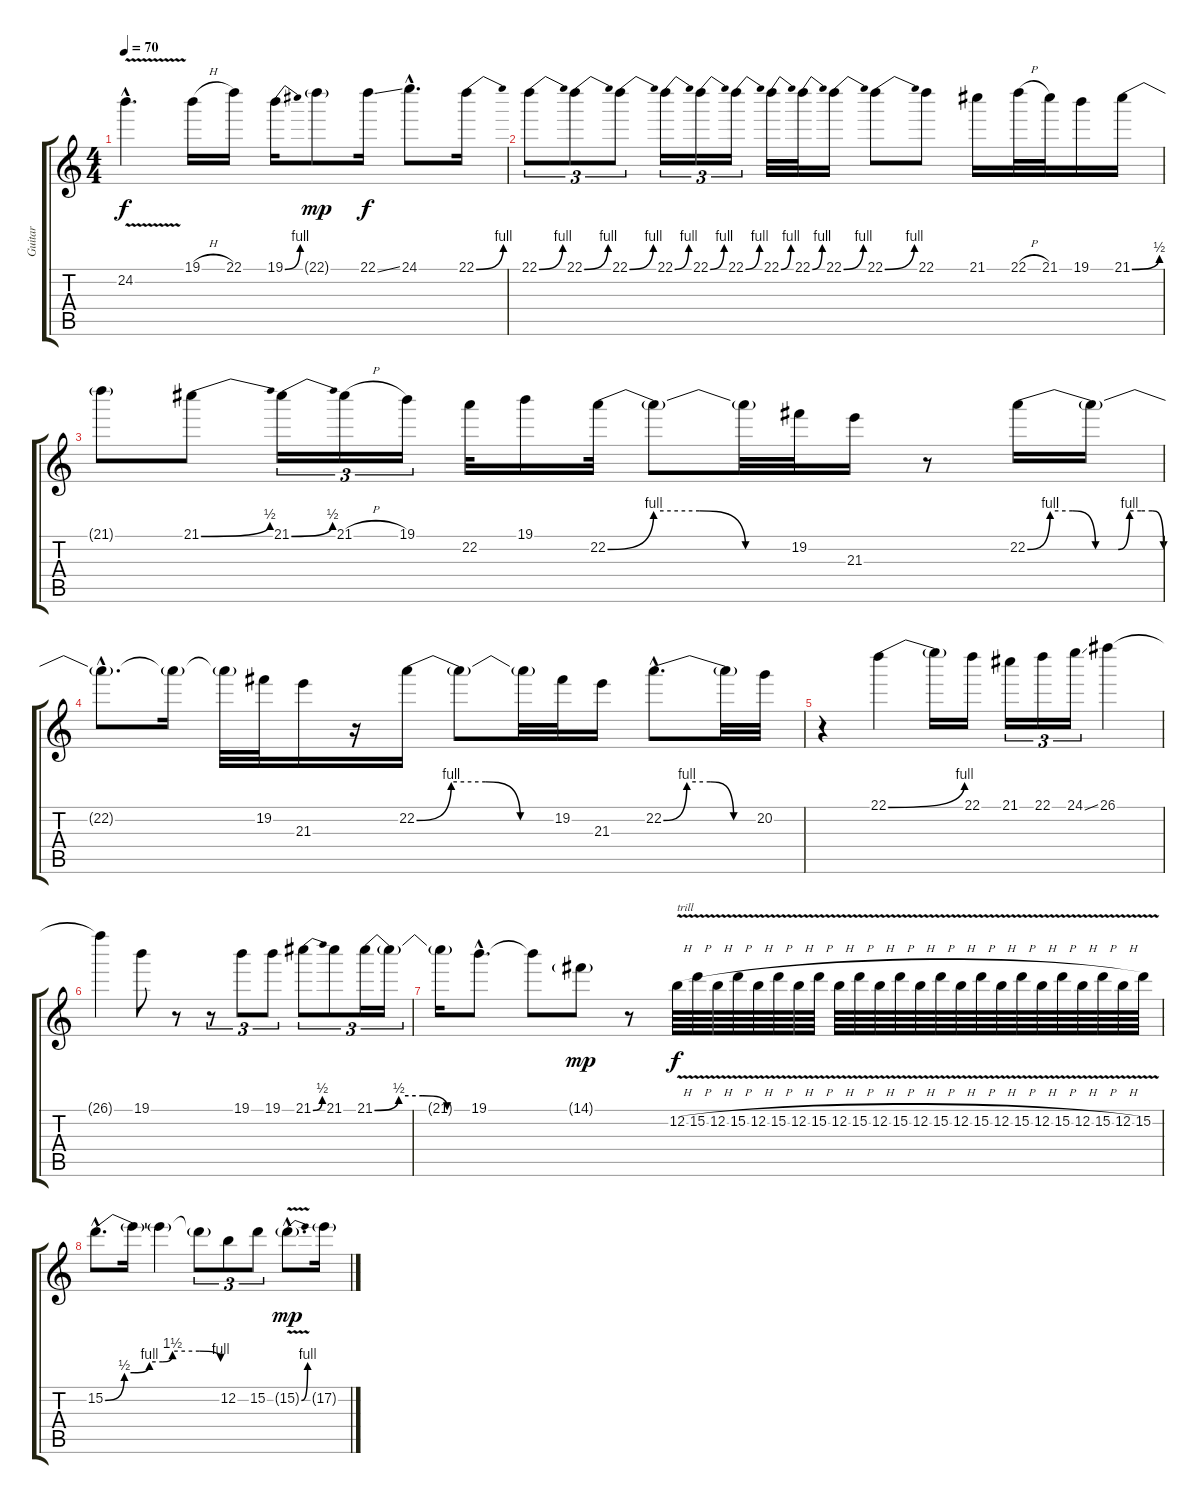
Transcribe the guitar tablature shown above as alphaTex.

\track ("Guitar" "Guitar") {instrument distortionguitar}
\staff {score tabs}
\tuning (E4 B3 G3 D3 A2 E2) {hide}
\ts (4 4)
\tempo 70
\clef g2
\ks c
24.2{v hac}.4{d dy f} 19.1{h}.16 22.1.16 19.1{be (bend 0 0 60 4)}.16 22.1{g}.8{dy mp} 22.1{ss}.16{dy f} 24.1{hac}.8{d} 22.1{be (bend 0 0 60 4)}.16 |
22.1{be (bend 0 0 60 4)}.8{tu (3 2)} 22.1{be (bend 0 0 60 4)}.8{tu (3 2)} 22.1{be (bend 0 0 60 4)}.8{tu (3 2)} 22.1{be (bend 0 0 60 4)}.16{tu (3 2)} 22.1{be (bend 0 0 60 4)}.16{tu (3 2)} 22.1{be (bend 0 0 60 4)}.16{tu (3 2)} 22.1{be (bend 0 0 60 4)}.32 22.1{be (bend 0 0 60 4)}.32 22.1{be (bend 0 0 60 4)}.16 22.1{be (bend 0 0 60 4)}.8 22.1.8 21.1.16 22.1{h}.32 21.1.32 19.1.16 21.1{be (bend 0 0 60 2)}.16 |
21.1{t}.8 21.1{be (bend 0 0 60 2)}.8 21.1{be (bend 0 0 60 2)}.16{tu (3 2)} 21.1{h}.16{tu (3 2)} 19.1.16{tu (3 2)} 22.2.32 19.1.16 22.2{be (custom 0 0 15 4 30 4 45 0 60 0)}.32 22.2{t}.8 22.2{t}.32 19.2.32 21.3.16 r.8 22.2{be (custom 0 0 10 4 20 4 30 0 40 0 45 4 50 4 55 4 60 0)}.16 22.2{t}.16 |
22.2{hac t}.8{d} 22.2{t}.16 22.2{t}.32 19.2.32 21.3.16 r.16 22.2{be (custom 0 0 15 4 30 4 45 0 60 0)}.16 22.2{t}.8 22.2{t}.32 19.2.32 21.3.16 22.2{be (custom 0 0 15 4 30 4 45 0 60 0) hac}.8{d} 22.2{t}.32 20.2.32 |
r.4 22.1{be (bend 0 0 60 4)}.4 22.1{t}.16 22.1.16 21.1.16{tu (3 2)} 22.1.16{tu (3 2)} 24.1{ss}.16{tu (3 2)} 26.1.4 |
26.1{t}.4 19.1.8 r.8 r.8{tu (3 2)} 19.1.8{tu (3 2)} 19.1.8{tu (3 2)} 21.1{be (bend 0 0 60 2)}.8{tu (3 2)} 21.1.8{tu (3 2)} 21.1{be (custom 0 0 15 2 30 2 45 0 60 0)}.16{tu (3 2)} 21.1{t}.16{tu (3 2)} |
21.1{t}.16 19.1{hac}.8{d} 19.1{t}.8 14.1{g}.8{dy mp} r.8 12.2{v h}.64{txt "trill" dy f} 15.2{v h}.64 12.2{v h}.64 15.2{v h}.64 12.2{v h}.64 15.2{v h}.64 12.2{v h}.64 15.2{v h}.64 12.2{v h}.64 15.2{v h}.64 12.2{v h}.64 15.2{v h}.64 12.2{v h}.64 15.2{v h}.64 12.2{v h}.64 15.2{v h}.64 12.2{v h}.64 15.2{v h}.64 12.2{v h}.64 15.2{v h}.64 12.2{v h}.64 15.2{v h}.64 12.2{v h}.64 15.2{v}.64 |
15.2{be (custom 0 0 10 2 15 2 23 4 30 4 35 6 49 6 60 4) hac}.8{d} 15.2{t}.16 15.2{t}.4 15.2{t}.8{tu (3 2)} 12.2.8{tu (3 2)} 15.2.8{tu (3 2)} 15.2{be (bend 0 0 60 4) v g hac}.8{d dy mp} 17.2{g}.16
